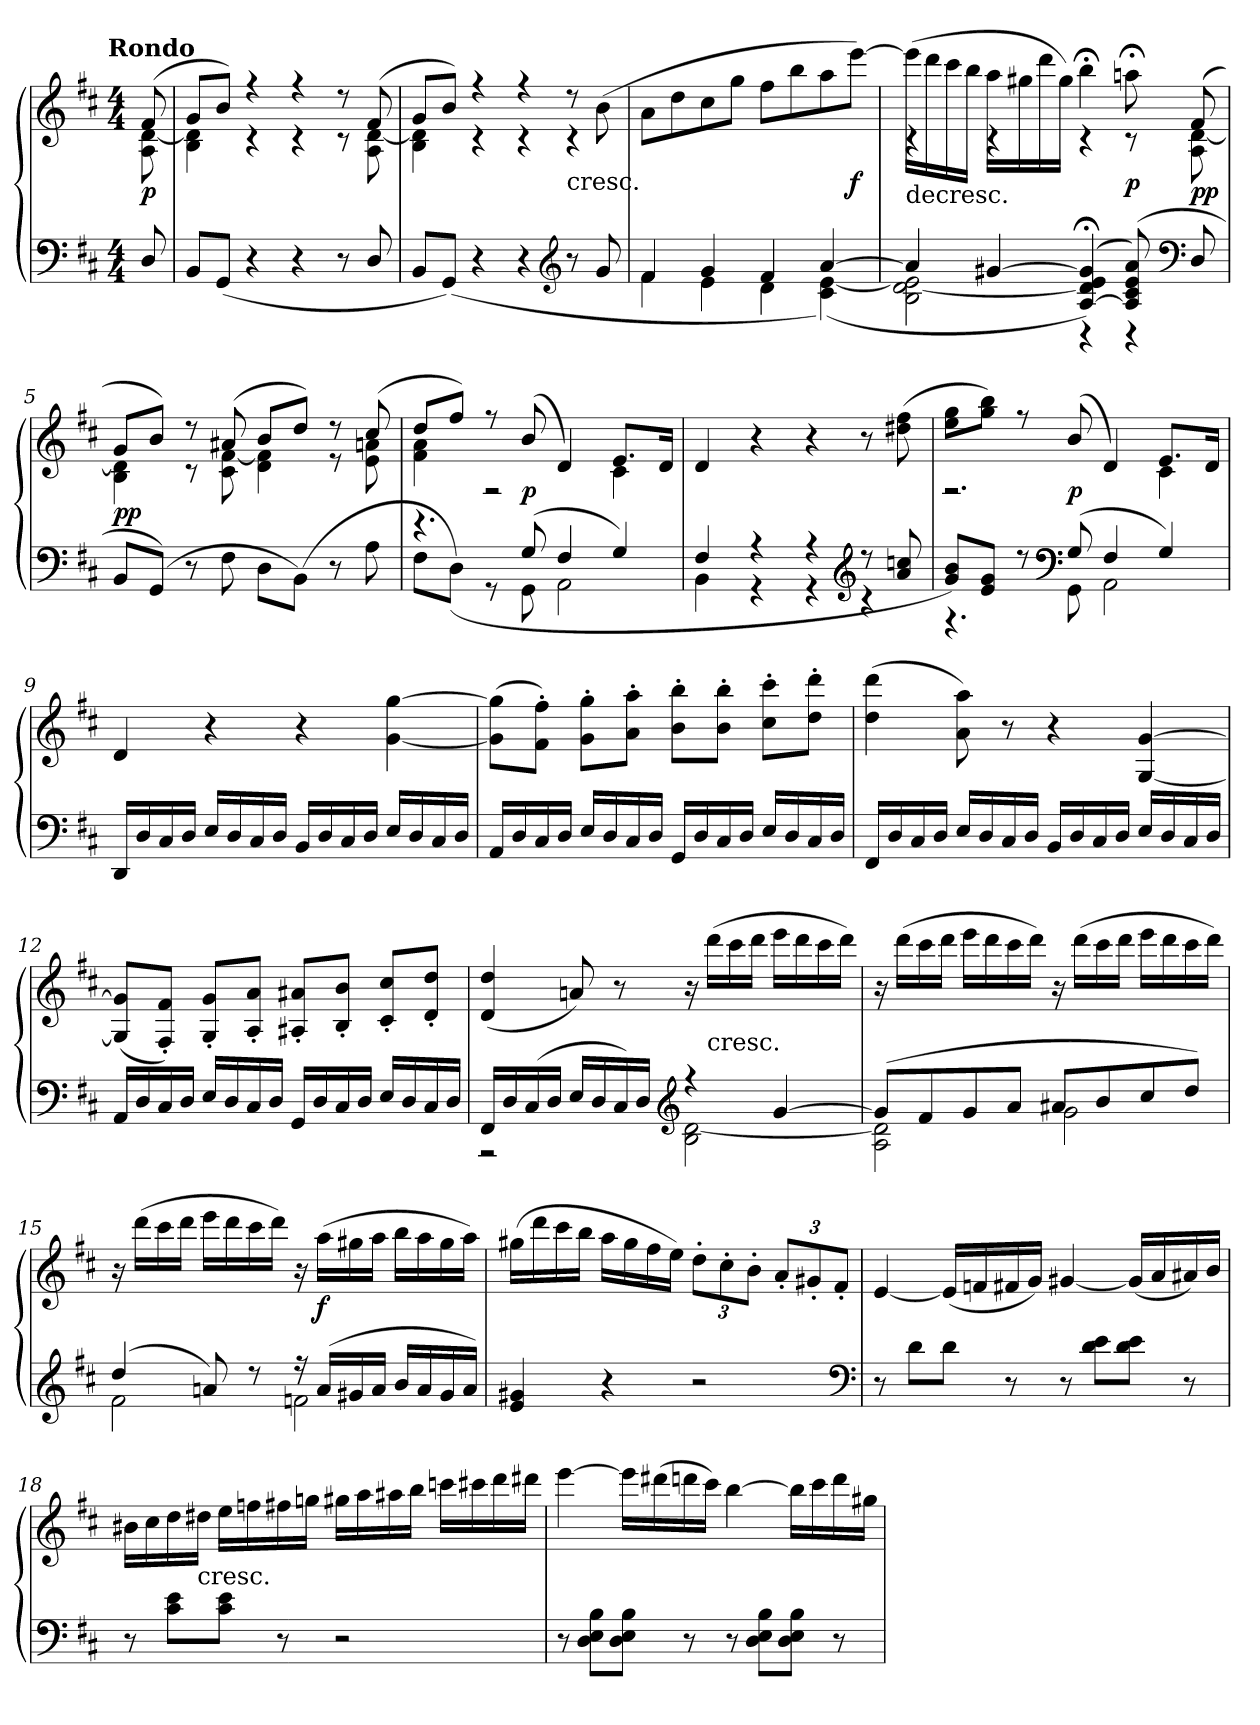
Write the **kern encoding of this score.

**kern	**kern	**dynam
*part1	*part1	*part1
*staff2	*staff1	*staff1/2
*clefF4	*clefG2	*
*k[f#c#]	*k[f#c#]	*
*D:	*D:	*
!!LO:TX:omd:t=Rondo
*M4/4	*M4/4	*
*MM120	*MM120	*
=	=	=
*	*^	*
8D/	(8f#/	8A\ [8d\	p
=1	=1	=1	=1
8BB/L	8g/L	4B\ 4d]\	.
(8GG/J	8b/J)	.	.
4r	4r	4r	.
4r	4r	4r	.
8r	8r	8r	.
8D/	(8f#/	8A\ [8d\	.
=2	=2	=2	=2
8BB/L	8g/L	4B\ 4d]\	.
(8GG/J)	8b/J)	.	.
4r	4r	4r	.
4r	4r	4r	.
*clefG2	*	*	*
!	!LO:TX:c:t=cresc.	!	!
8r	8r	4r	.
8g/	(8b\	.	.
*	*v	*v	*
=3	=3	=3
*^	*	*
4f#/	4f#\	8a\L	.
.	.	8dd\	.
4g/	4e\	8cc#\	.
.	.	8gg\J	.
4f#/	4d\	8ff#\L	.
.	.	8bb\	.
[4a/	(4c#\ [4e\)	8aa\	.
.	.	[8eee\J)	f
=4	=4	=4	=4
*	*	*^	*
!	!	!LO:TX:c:t=decresc.	!	!
4a/]	2B\ [2d\ 2e]\	(16eee\LL]	4r	.
.	.	16ddd\	.	.
.	.	16ccc#\	.	.
.	.	16bb\JJ	.	.
[4g#X/	.	16aa\LL	4r	.
.	.	16gg#X\	.	.
.	.	16ddd\	.	.
.	.	16gg#\JJ)	.	.
([4A;</ 4d];</ 4e;</ 4g#];</)	4r	4bb;<\	4r	.
(8A]/ 8c#/ 8e/ 8a/)	4r	8aan;<\	8r	p
*clefF4	*	*	*	*
8D/	.	(8f#/	8A\ [8d\	pp
*v	*v	*	*	*
=5	=5	=5	=5
8BB/L	8g/L	4B\ 4d]\	pp
(8GG/J)	8b/J)	.	.
8r	8r	8r	.
8F#\	(8a#X/	8c#\ [8f#\	.
8D\L	8b/L	4d\ 4f#]\	.
(8BB\J)	8dd/J)	.	.
8r	8r	8r	.
8A\	(8cc#/	8e\ 8an\	.
=6	=6	=6	=6
*^	*	*	*
4.r	8F#\L	8dd/L	4f#\ 4a\	.
.	(8D\J)	8ff#/J)	.	.
.	8r	8r	2r	.
(8G/	8GG\	(8b/	.	p
4F#/	2AA\	4d/)	.	.
4G/)	.	8.e/L	4c#\	.
.	.	16d/Jk	.	.
*	*	*v	*v	*
=7	=7	=7	=7
4F#/	4BB\	4d/	.
4r	4r	4r	.
4r	4r	4r	.
*clefG2	*	*	*
8r	4r	8r	.
8a/ 8ccn/	.	(8dd#X\ 8ff#\	.
=8	=8	=8	=8
*	*	*^	*
8g/ 8b/L)	4.r	8ee\ 8gg\L	2.r	.
8e/ 8g/J	.	8gg\ 8bb\J)	.	.
8r	.	8r	.	.
*clefF4	*	*	*	*
(8G/	8GG\	(8b/	.	p
4F#/	2AA\	4d/)	.	.
4G/)	.	8.e/L	4c#\	.
.	.	16d/Jk	.	.
*v	*v	*	*	*
*	*v	*v	*
=9	=9	=9
16DD/LL	4d/	.
16D/	.	.
16C#/	.	.
16D/JJ	.	.
16E/LL	4r	.
16D/	.	.
16C#/	.	.
16D/JJ	.	.
16BB/LL	4r	.
16D/	.	.
16C#/	.	.
16D/JJ	.	.
16E/LL	[4g\ [4gg\	.
16D/	.	.
16C#/	.	.
16D/JJ	.	.
=10	=10	=10
16AA/LL	(8g]\ 8gg]\L	.
16D/	.	.
16C#/	8f#'\ 8ff#'\J)	.
16D/JJ	.	.
16E/LL	8g'\ 8gg'\L	.
16D/	.	.
16C#/	8a'\ 8aa'\J	.
16D/JJ	.	.
16GG/LL	8b'\ 8bb'\L	.
16D/	.	.
16C#/	8b'\ 8bb'\J	.
16D/JJ	.	.
16E/LL	8cc#'\ 8ccc#'\L	.
16D/	.	.
16C#/	8dd'\ 8ddd'\J	.
16D/JJ	.	.
=11	=11	=11
16FF#/LL	(4dd\ 4ddd\	.
16D/	.	.
16C#/	.	.
16D/JJ	.	.
16E/LL	8a\ 8aa\)	.
16D/	.	.
16C#/	8r	.
16D/JJ	.	.
16BB/LL	4r	.
16D/	.	.
16C#/	.	.
16D/JJ	.	.
16E/LL	[4G/ [4g/	.
16D/	.	.
16C#/	.	.
16D/JJ	.	.
=12	=12	=12
16AA/LL	(8G]/ 8g]/L	.
16D/	.	.
16C#/	8F#'/ 8f#'/J)	.
16D/JJ	.	.
16E/LL	8G'/ 8g'/L	.
16D/	.	.
16C#/	8A'/ 8a'/J	.
16D/JJ	.	.
16GG/LL	8A#X'/ 8a#X'/L	.
16D/	.	.
16C#/	8B'/ 8b'/J	.
16D/JJ	.	.
16E/LL	8c#'/ 8cc#'/L	.
16D/	.	.
16C#/	8d'/ 8dd'/J	.
16D/JJ	.	.
=13	=13	=13
*^	*	*
16FF#/LL	2r	(4d/ 4dd/	.
16D/	.	.	.
(16C#/	.	.	.
16D/JJ	.	.	.
16E/LL	.	8an/)	.
16D/	.	.	.
16C#/)	.	8r	.
16D/JJ	.	.	.
*clefG2	*	*	*
4r	2B\ [2d\	16r	.
!	!	!LO:TX:c:t=cresc.	!
.	.	(16ddd\LL	.
.	.	16ccc#\	.
.	.	16ddd\JJ	.
[4g/	.	16eee\LL	.
.	.	16ddd\	.
.	.	16ccc#\	.
.	.	16ddd\JJ)	.
=14	=14	=14	=14
(8g/L]	2A\ 2d]\	16r	.
.	.	(16ddd\LL	.
8f#/	.	16ccc#\	.
.	.	16ddd\JJ	.
8g/	.	16eee\LL	.
.	.	16ddd\	.
8a/J	.	16ccc#\	.
.	.	16ddd\JJ)	.
8a#X/L	2g\	16r	.
.	.	(16ddd\LL	.
8b/	.	16ccc#\	.
.	.	16ddd\JJ	.
8cc#/	.	16eee\LL	.
.	.	16ddd\	.
8dd/J)	.	16ccc#\	.
.	.	16ddd\JJ)	.
=15	=15	=15	=15
(4dd/	2f#\	16r	.
.	.	(16ddd\LL	.
.	.	16ccc#\	.
.	.	16ddd\JJ	.
8an/)	.	16eee\LL	.
.	.	16ddd\	.
8r	.	16ccc#\	.
.	.	16ddd\JJ)	.
16r	2fn\	16r	.
(16a/LL	.	(16aa\LL	f
16g#X/	.	16gg#X\	.
16a/JJ	.	16aa\JJ	.
16b/LL	.	16bb\LL	.
16a/	.	16aa\	.
16g#/	.	16gg#\	.
16a/JJ)	.	16aa\JJ)	.
*v	*v	*	*
=16	=16	=16
4e/ 4g#X/	(16gg#X\LL	.
.	16ddd\	.
.	16ccc#\	.
.	16bb\JJ	.
4r	16aa\LL	.
.	16gg#\	.
.	16ff#\	.
.	16ee\JJ)	.
2r	12dd'\L	.
.	12cc#'\	.
.	12b'\J	.
.	12a'/L	.
.	12g#X'/	.
.	12f#'/J	.
*clefF4	*	*
=17	=17	=17
8r	[4e/	.
8d\L	.	.
8d\J	(16e/LL]	.
.	16fn/	.
8r	16f#X/	.
.	16g/JJ)	.
8r	[4g#X/	.
8d\ 8e\L	.	.
8d\ 8e\J	(16g#/LL]	.
.	16a/	.
8r	16a#X/)	.
.	16b/JJ	.
=18	=18	=18
8r	16b#X\LL	.
.	16cc#\	.
8c#\ 8e\L	16dd\	.
!	!LO:TX:c:t=cresc.	!
.	16dd#X\JJ	.
8c#\ 8e\J	16ee\LL	.
.	16ffn\	.
8r	16ff#X\	.
.	16ggn\JJ	.
2r	16gg#X\LL	.
.	16aa\	.
.	16aa#X\	.
.	16bb\JJ	.
.	16cccn\LL	.
.	16ccc#X\	.
.	16ddd\	.
.	16ddd#X\JJ	.
=19	=19	=19
8r	[4eee\	.
8D\ 8E\ 8B\L	.	.
8D\ 8E\ 8B\J	16eee\LL]	.
.	(16ddd#X\	.
8r	16dddn\	.
.	16ccc#\JJ)	.
8r	[4bb\	.
8D\ 8E\ 8B\L	.	.
8D\ 8E\ 8B\J	16bb\LL]	.
.	16ccc#\	.
8r	16ddd\	.
.	16gg#X\JJ	.
=	=	=
*-	*-	*-
